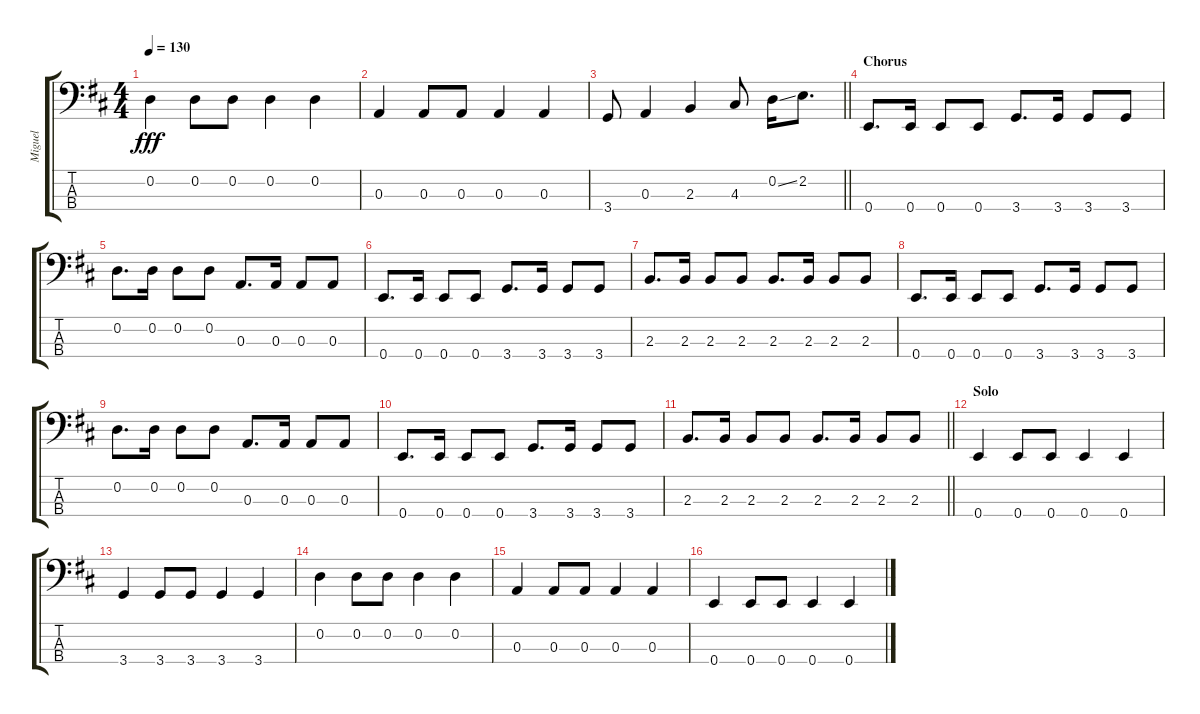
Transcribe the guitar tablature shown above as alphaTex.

\track ("Miguel" "Miguel") {instrument electricbasspick}
\staff {score tabs}
\tuning (G2 D2 A1 E1) {hide}
\ts (4 4)
\tempo 130
\clef f4
\ks d
0.2.4{dy fff} 0.2.8 0.2.8 0.2.4 0.2.4 |
0.3.4 0.3.8 0.3.8 0.3.4 0.3.4 |
\barLineRight lightlight
3.4.8 0.3.4 2.3.4 4.3.8 0.2{ss}.16 2.2.8{d} |
\section ("" "Chorus")
0.4.8{d} 0.4.16 0.4.8 0.4.8 3.4.8{d} 3.4.16 3.4.8 3.4.8 |
0.2.8{d} 0.2.16 0.2.8 0.2.8 0.3.8{d} 0.3.16 0.3.8 0.3.8 |
0.4.8{d} 0.4.16 0.4.8 0.4.8 3.4.8{d} 3.4.16 3.4.8 3.4.8 |
2.3.8{d} 2.3.16 2.3.8 2.3.8 2.3.8{d} 2.3.16 2.3.8 2.3.8 |
0.4.8{d} 0.4.16 0.4.8 0.4.8 3.4.8{d} 3.4.16 3.4.8 3.4.8 |
0.2.8{d} 0.2.16 0.2.8 0.2.8 0.3.8{d} 0.3.16 0.3.8 0.3.8 |
0.4.8{d} 0.4.16 0.4.8 0.4.8 3.4.8{d} 3.4.16 3.4.8 3.4.8 |
\barLineRight lightlight
2.3.8{d} 2.3.16 2.3.8 2.3.8 2.3.8{d} 2.3.16 2.3.8 2.3.8 |
\section ("" "Solo")
0.4.4 0.4.8 0.4.8 0.4.4 0.4.4 |
3.4.4 3.4.8 3.4.8 3.4.4 3.4.4 |
0.2.4 0.2.8 0.2.8 0.2.4 0.2.4 |
0.3.4 0.3.8 0.3.8 0.3.4 0.3.4 |
0.4.4 0.4.8 0.4.8 0.4.4 0.4.4
